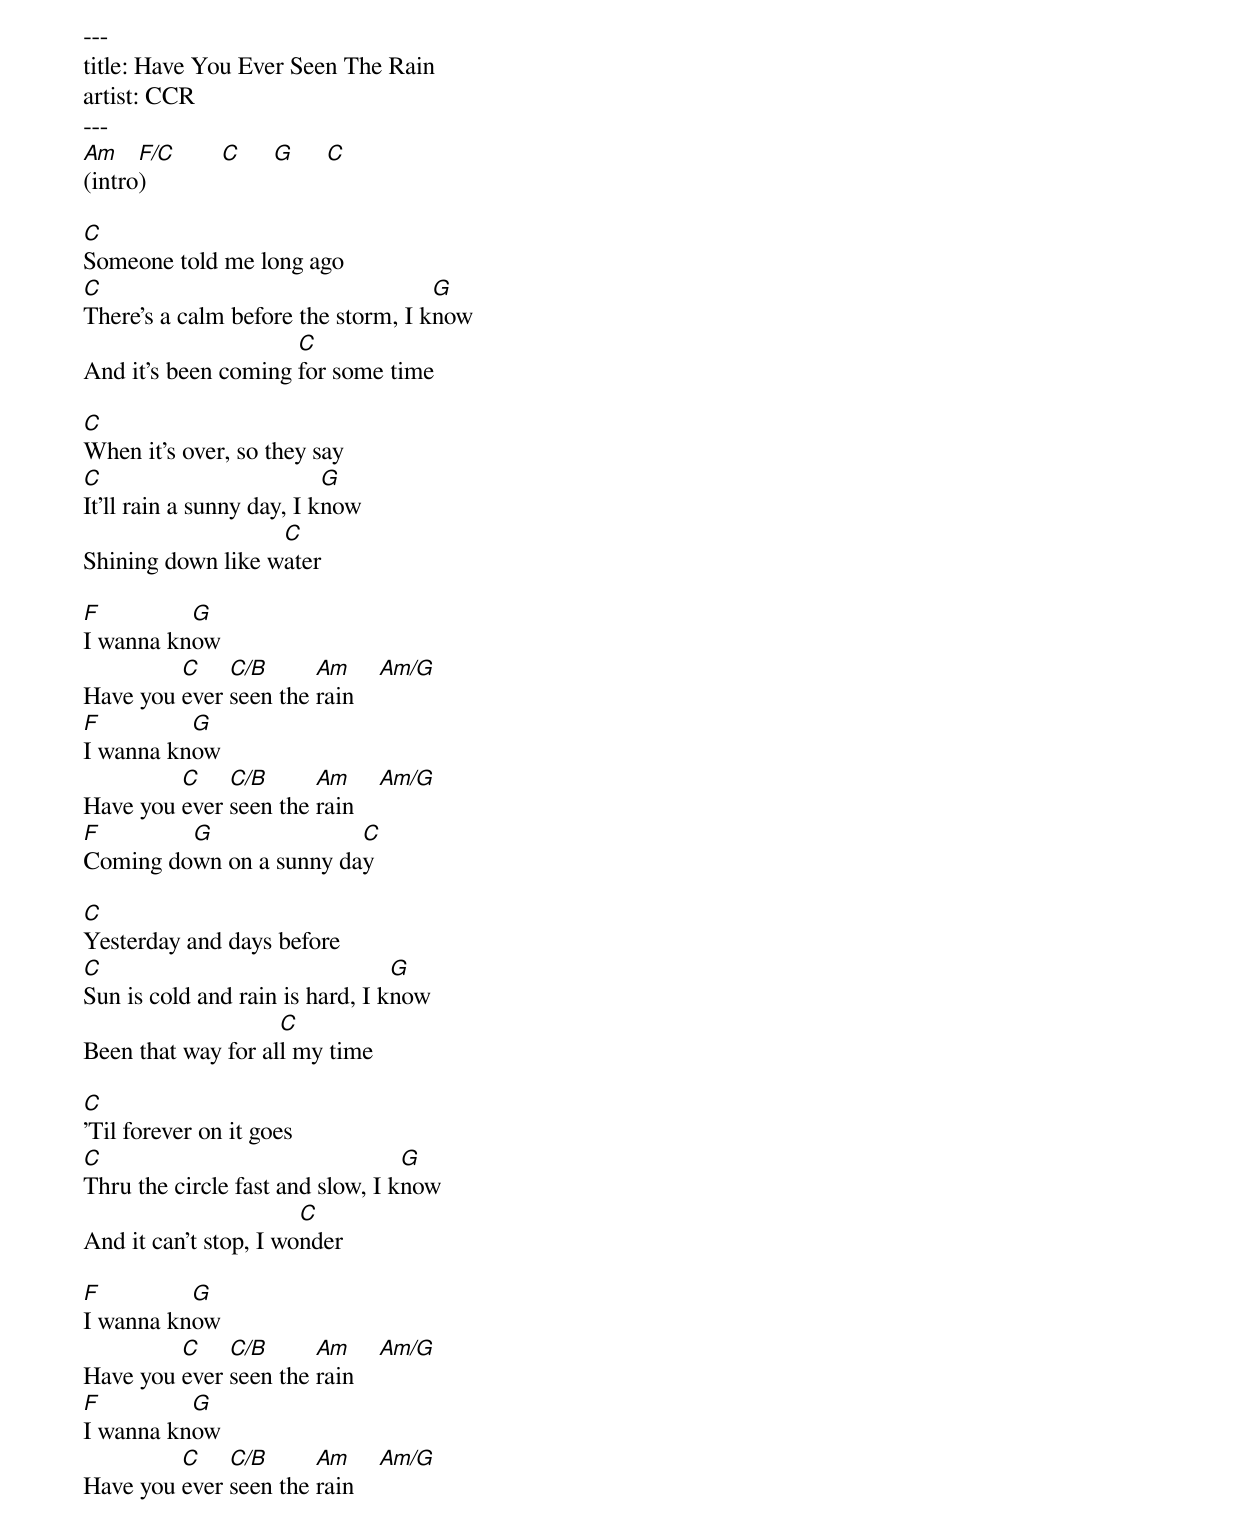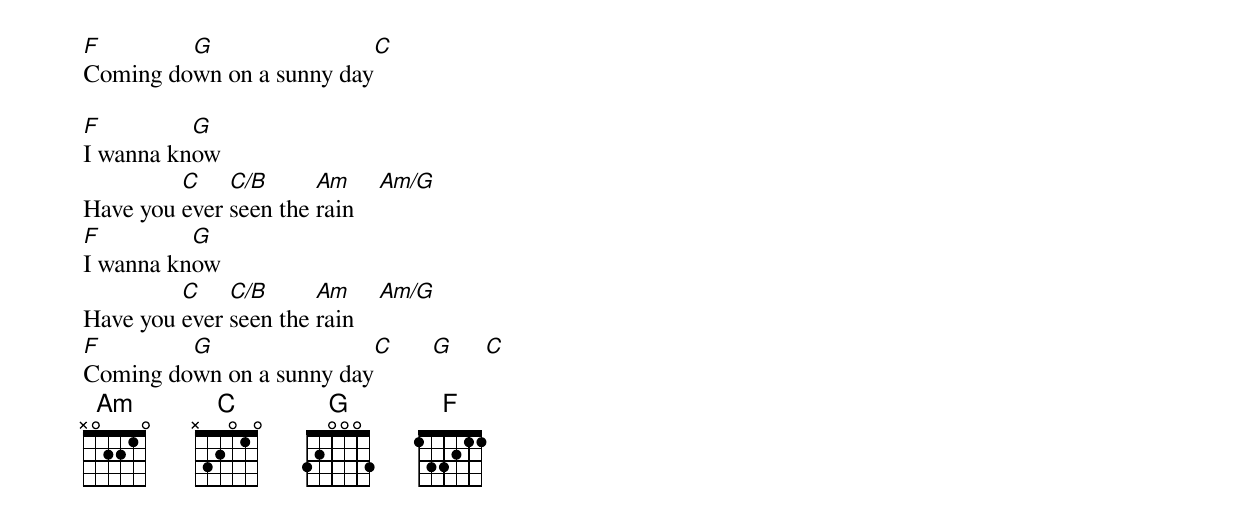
---
title: Have You Ever Seen The Rain
artist: CCR
---
[Am](intro[F/C])      [C]     [G]     [C]

[C]Someone told me long ago
[C]There's a calm before the storm, I k[G]now
And it's been coming [C]for some time

[C]When it's over, so they say
[C]It'll rain a sunny day, I k[G]now
Shining down like w[C]ater

[F]I wanna kn[G]ow
Have you [C]ever [C/B]seen the [Am]rain  [Am/G]
[F]I wanna kn[G]ow
Have you [C]ever [C/B]seen the [Am]rain  [Am/G]
[F]Coming do[G]wn on a sunny da[C]y

[C]Yesterday and days before
[C]Sun is cold and rain is hard, I k[G]now
Been that way for al[C]l my time

[C]'Til forever on it goes
[C]Thru the circle fast and slow, I k[G]now
And it can't stop, I wo[C]nder

[F]I wanna kn[G]ow
Have you [C]ever [C/B]seen the [Am]rain  [Am/G]
[F]I wanna kn[G]ow
Have you [C]ever [C/B]seen the [Am]rain  [Am/G]
[F]Coming do[G]wn on a sunny day[C]

[F]I wanna kn[G]ow
Have you [C]ever [C/B]seen the [Am]rain  [Am/G]
[F]I wanna kn[G]ow
Have you [C]ever [C/B]seen the [Am]rain  [Am/G]
[F]Coming do[G]wn on a sunny day[C]      [G]     [C]
